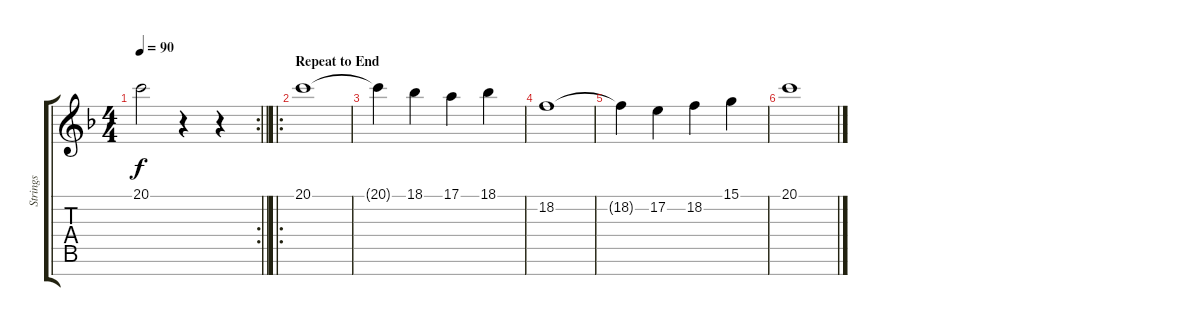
\track ("Strings" "Strings") {instrument stringensemble2}
\staff {score tabs}
\tuning (E4 B3 G3 D3 A2 E2 B1) {hide}
\rc 2
\ts (4 4)
\tempo 90
\clef g2
\barLineRight lightlight
\ks f
20.1{t}.2{dy f} r.4 r.4 |
\ro
\section ("" "Repeat to End")
20.1.1{volume 13} |
20.1{t}.4 18.1.4 17.1.4 18.1.4 |
18.2.1 |
18.2{t}.4 17.2.4 18.2.4 15.1.4 |
20.1.1
